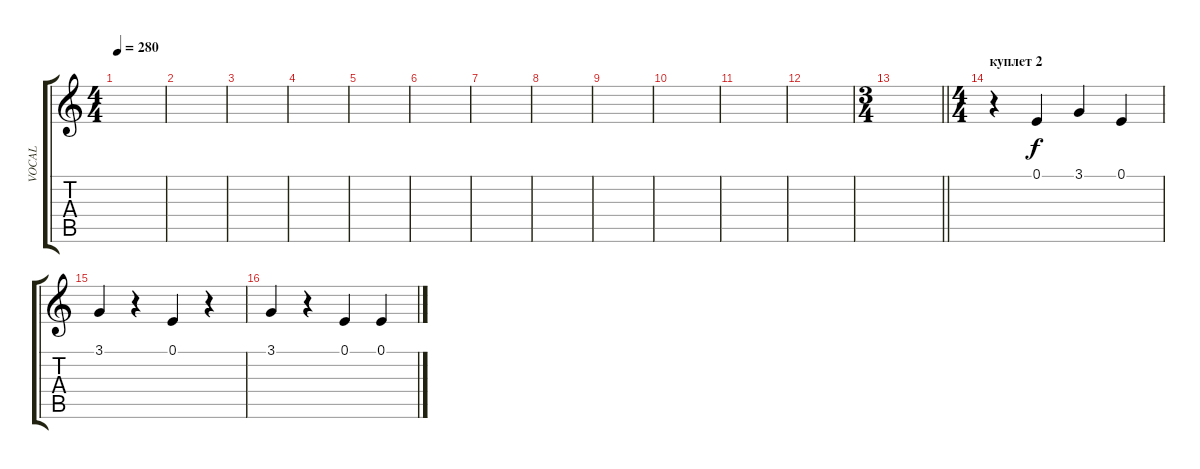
\track ("VOCAL" "VOCAL") {instrument violin}
\staff {score tabs}
\tuning (E4 B3 G3 D3 A2 E2) {hide}
\ts (4 4)
\tempo 280
\clef g2
\ks c
|
|
|
|
|
|
|
|
|
|
|
|
\ts (3 4)
\barLineRight lightlight
|
\ts (4 4)
\section ("" "куплет 2")
r.4 0.1.4 3.1.4 0.1.4 |
3.1.4 r.4 0.1.4 r.4 |
3.1.4 r.4 0.1.4 0.1.4
